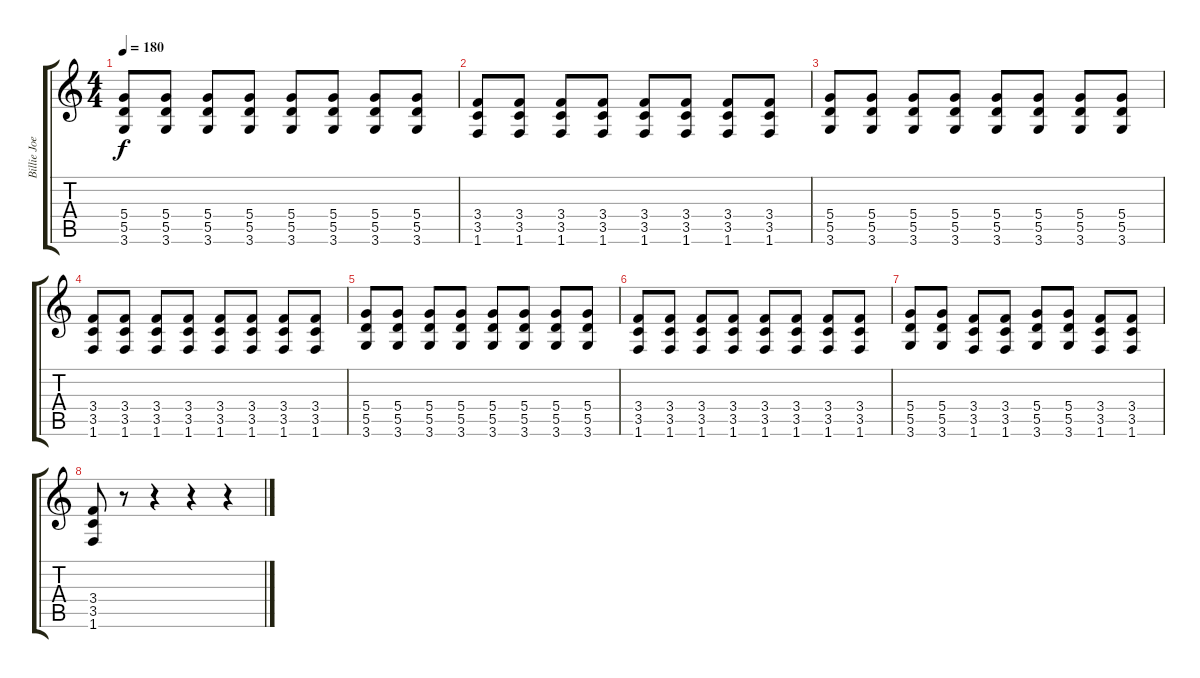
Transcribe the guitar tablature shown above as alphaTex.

\track ("Billie Joe Armstrong - Guitar" "Billie Joe") {instrument distortionguitar}
\staff {score tabs}
\tuning (E4 B3 G3 D3 A2 E2) {hide}
\ts (4 4)
\tempo 180
\clef g2
\ks c
(5.4 5.5 3.6).8{dy f} (5.4 5.5 3.6).8 (5.4 5.5 3.6).8 (5.4 5.5 3.6).8 (5.4 5.5 3.6).8 (5.4 5.5 3.6).8 (5.4 5.5 3.6).8 (5.4 5.5 3.6).8 |
(3.4 3.5 1.6).8 (3.4 3.5 1.6).8 (3.4 3.5 1.6).8 (3.4 3.5 1.6).8 (3.4 3.5 1.6).8 (3.4 3.5 1.6).8 (3.4 3.5 1.6).8 (3.4 3.5 1.6).8 |
(5.4 5.5 3.6).8 (5.4 5.5 3.6).8 (5.4 5.5 3.6).8 (5.4 5.5 3.6).8 (5.4 5.5 3.6).8 (5.4 5.5 3.6).8 (5.4 5.5 3.6).8 (5.4 5.5 3.6).8 |
(3.4 3.5 1.6).8 (3.4 3.5 1.6).8 (3.4 3.5 1.6).8 (3.4 3.5 1.6).8 (3.4 3.5 1.6).8 (3.4 3.5 1.6).8 (3.4 3.5 1.6).8 (3.4 3.5 1.6).8 |
(5.4 5.5 3.6).8 (5.4 5.5 3.6).8 (5.4 5.5 3.6).8 (5.4 5.5 3.6).8 (5.4 5.5 3.6).8 (5.4 5.5 3.6).8 (5.4 5.5 3.6).8 (5.4 5.5 3.6).8 |
(3.4 3.5 1.6).8 (3.4 3.5 1.6).8 (3.4 3.5 1.6).8 (3.4 3.5 1.6).8 (3.4 3.5 1.6).8 (3.4 3.5 1.6).8 (3.4 3.5 1.6).8 (3.4 3.5 1.6).8 |
(5.4 5.5 3.6).8 (5.4 5.5 3.6).8 (3.4 3.5 1.6).8 (3.4 3.5 1.6).8 (5.4 5.5 3.6).8 (5.4 5.5 3.6).8 (3.4 3.5 1.6).8 (3.4 3.5 1.6).8 |
(3.4 3.5 1.6).8 r.8 r.4 r.4 r.4
